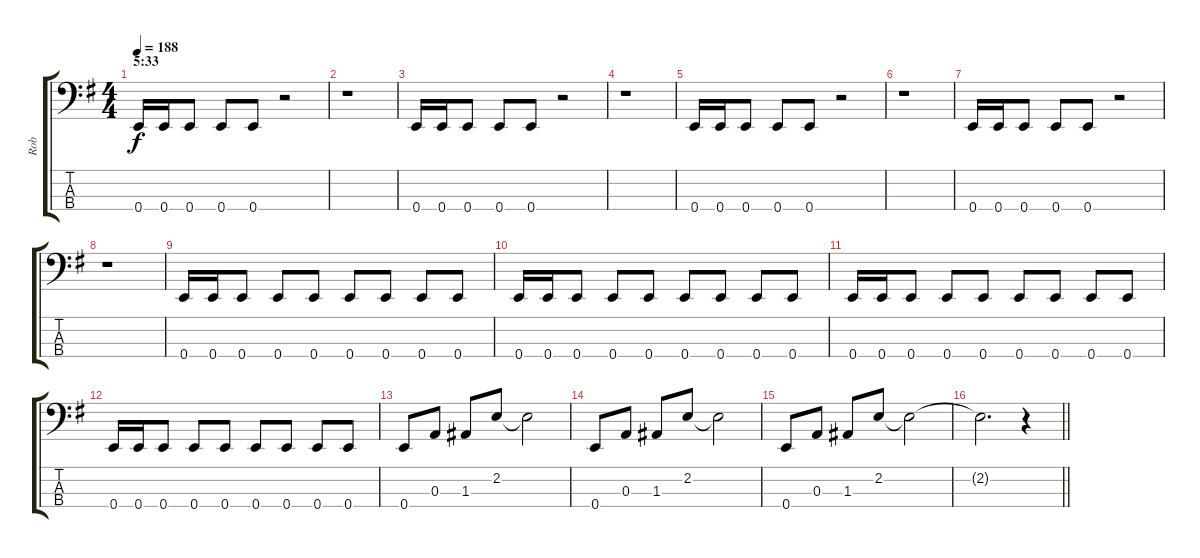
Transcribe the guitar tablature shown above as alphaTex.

\track ("Rob" "Rob") {instrument electricbassfinger}
\staff {score tabs}
\tuning (G2 D2 A1 E1) {hide}
\ts (4 4)
\section ("" "5:33")
\tempo 188
\clef f4
\ks eminor
0.4.16{dy f} 0.4.16 0.4.8 0.4.8 0.4.8 r.2 |
r.1 |
0.4.16 0.4.16 0.4.8 0.4.8 0.4.8 r.2 |
r.1 |
0.4.16 0.4.16 0.4.8 0.4.8 0.4.8 r.2 |
r.1 |
0.4.16 0.4.16 0.4.8 0.4.8 0.4.8 r.2 |
r.1 |
0.4.16 0.4.16 0.4.8 0.4.8 0.4.8 0.4.8 0.4.8 0.4.8 0.4.8 |
0.4.16 0.4.16 0.4.8 0.4.8 0.4.8 0.4.8 0.4.8 0.4.8 0.4.8 |
0.4.16 0.4.16 0.4.8 0.4.8 0.4.8 0.4.8 0.4.8 0.4.8 0.4.8 |
0.4.16 0.4.16 0.4.8 0.4.8 0.4.8 0.4.8 0.4.8 0.4.8 0.4.8 |
0.4.8 0.3.8 1.3.8 2.2.8 2.2{t}.2 |
0.4.8 0.3.8 1.3.8 2.2.8 2.2{t}.2 |
0.4.8 0.3.8 1.3.8 2.2.8 2.2{t}.2 |
\barLineRight lightlight
2.2{t}.2{d} r.4
